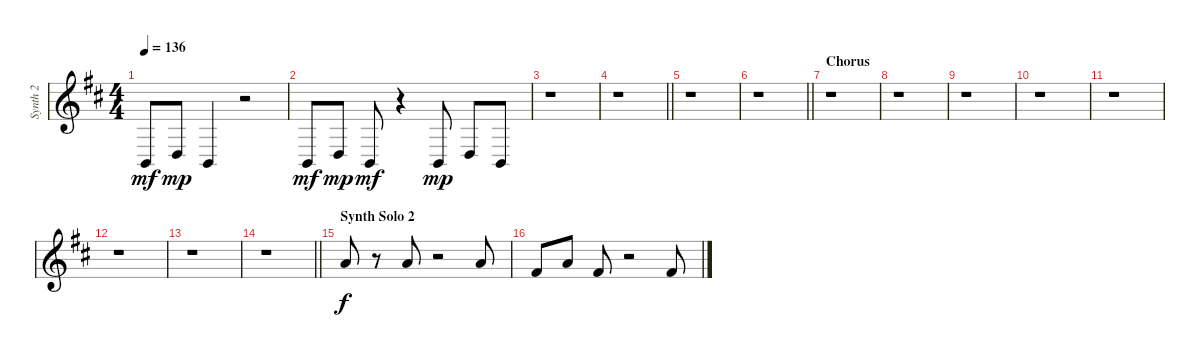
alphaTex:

\track ("Synth 2" "Synth 2") {instrument pad3polysynth}
\staff {score}
\tuning (E4 B3 G3 D3 A2 D2) {hide}
\ts (4 4)
\tempo 136
\clef g2
\ks bminor
2.5.8{dy mf} 0.4.8{dy mp} 2.5.4 r.2 |
2.5.8{dy mf} 0.4.8{dy mp} 2.5.8{dy mf} r.4 2.5.8{dy mp} 0.4.8 2.5.8 |
r.1 |
\barLineRight lightlight
r.1 |
r.1 |
\barLineRight lightlight
r.1 |
\section ("" "Chorus")
r.1 |
r.1 |
r.1 |
r.1 |
r.1 |
r.1 |
r.1 |
\barLineRight lightlight
r.1 |
\section ("" "Synth Solo 2")
5.1.8{dy f} r.8 5.1.8 r.2 5.1.8 |
2.1.8 5.1.8 2.1.8 r.2 2.1.8
